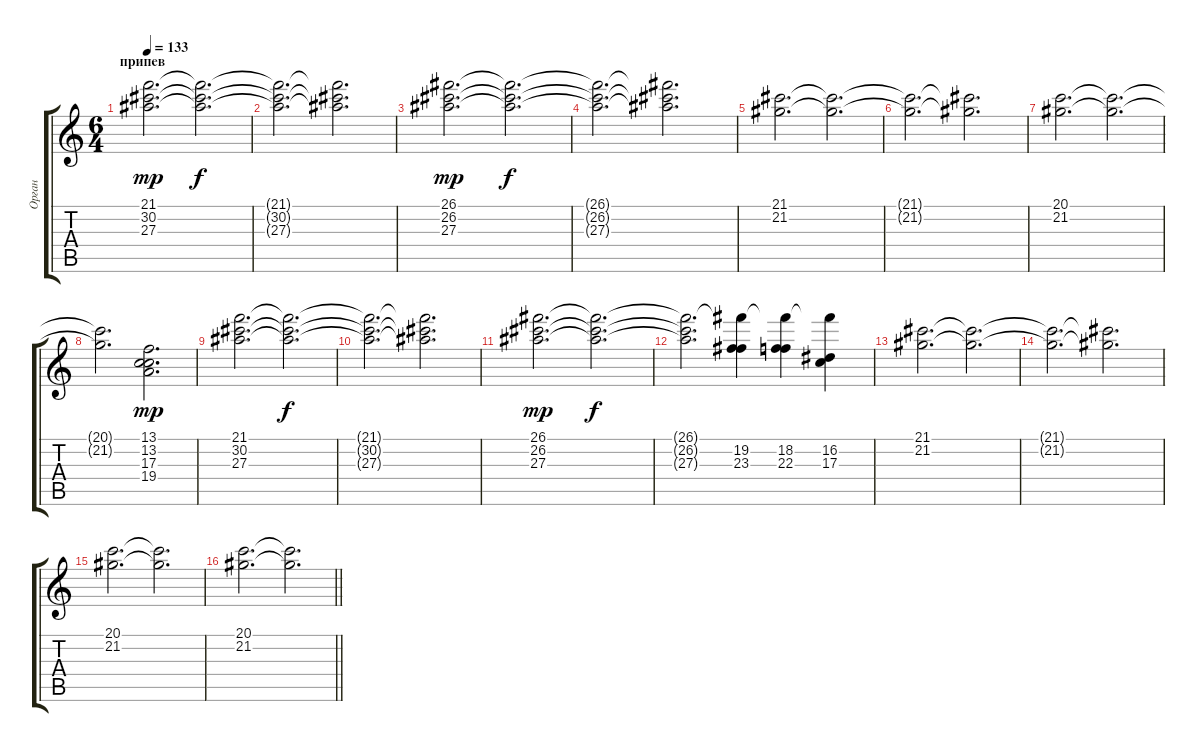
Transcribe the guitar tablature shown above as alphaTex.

\track ("Орган" "Орган") {instrument rockorgan}
\staff {score tabs}
\tuning (E4 B3 G3 D3 A2 E2) {hide}
\ts (6 4)
\section ("" "припев")
\tempo 133
\clef g2
\ks c
(21.1 30.2 27.3).2{d dy mp} (21.1{t} 30.2{t} 27.3{t}).2{d dy f} |
(21.1{t} 30.2{t} 27.3{t}).2{d} (21.1{t} 30.2{t} 27.3{t}).2{d} |
(26.1 26.2 27.3).2{d dy mp} (26.1{t} 26.2{t} 27.3{t}).2{d dy f} |
(26.1{t} 26.2{t} 27.3{t}).2{d} (26.1{t} 26.2{t} 27.3{t}).2{d} |
(21.1 21.2).2{d} (21.1{t} 21.2{t}).2{d} |
(21.1{t} 21.2{t}).2{d} (21.1{t} 21.2{t}).2{d} |
(20.1 21.2).2{d} (20.1{t} 21.2{t}).2{d} |
(20.1{t} 21.2{t}).2{d} (13.1 13.2 17.3 19.4).2{d dy mp} |
(21.1 30.2 27.3).2{d} (21.1{t} 30.2{t} 27.3{t}).2{d dy f} |
(21.1{t} 30.2{t} 27.3{t}).2{d} (21.1{t} 30.2{t} 27.3{t}).2{d} |
(26.1 26.2 27.3).2{d dy mp} (26.1{t} 26.2{t} 27.3{t}).2{d dy f} |
(26.1{t} 26.2{t} 27.3{t}).2{d} (26.1{t} 19.2 23.3).4 (26.1{t} 18.2 22.3).4 (26.1{t} 16.2 17.3).4 |
(21.1 21.2).2{d} (21.1{t} 21.2{t}).2{d} |
(21.1{t} 21.2{t}).2{d} (21.1{t} 21.2{t}).2{d} |
(20.1 21.2).2{d} (20.1{t} 21.2{t}).2{d} |
\barLineRight lightlight
(20.1 21.2).2{d} (20.1{t} 21.2{t}).2{d}
